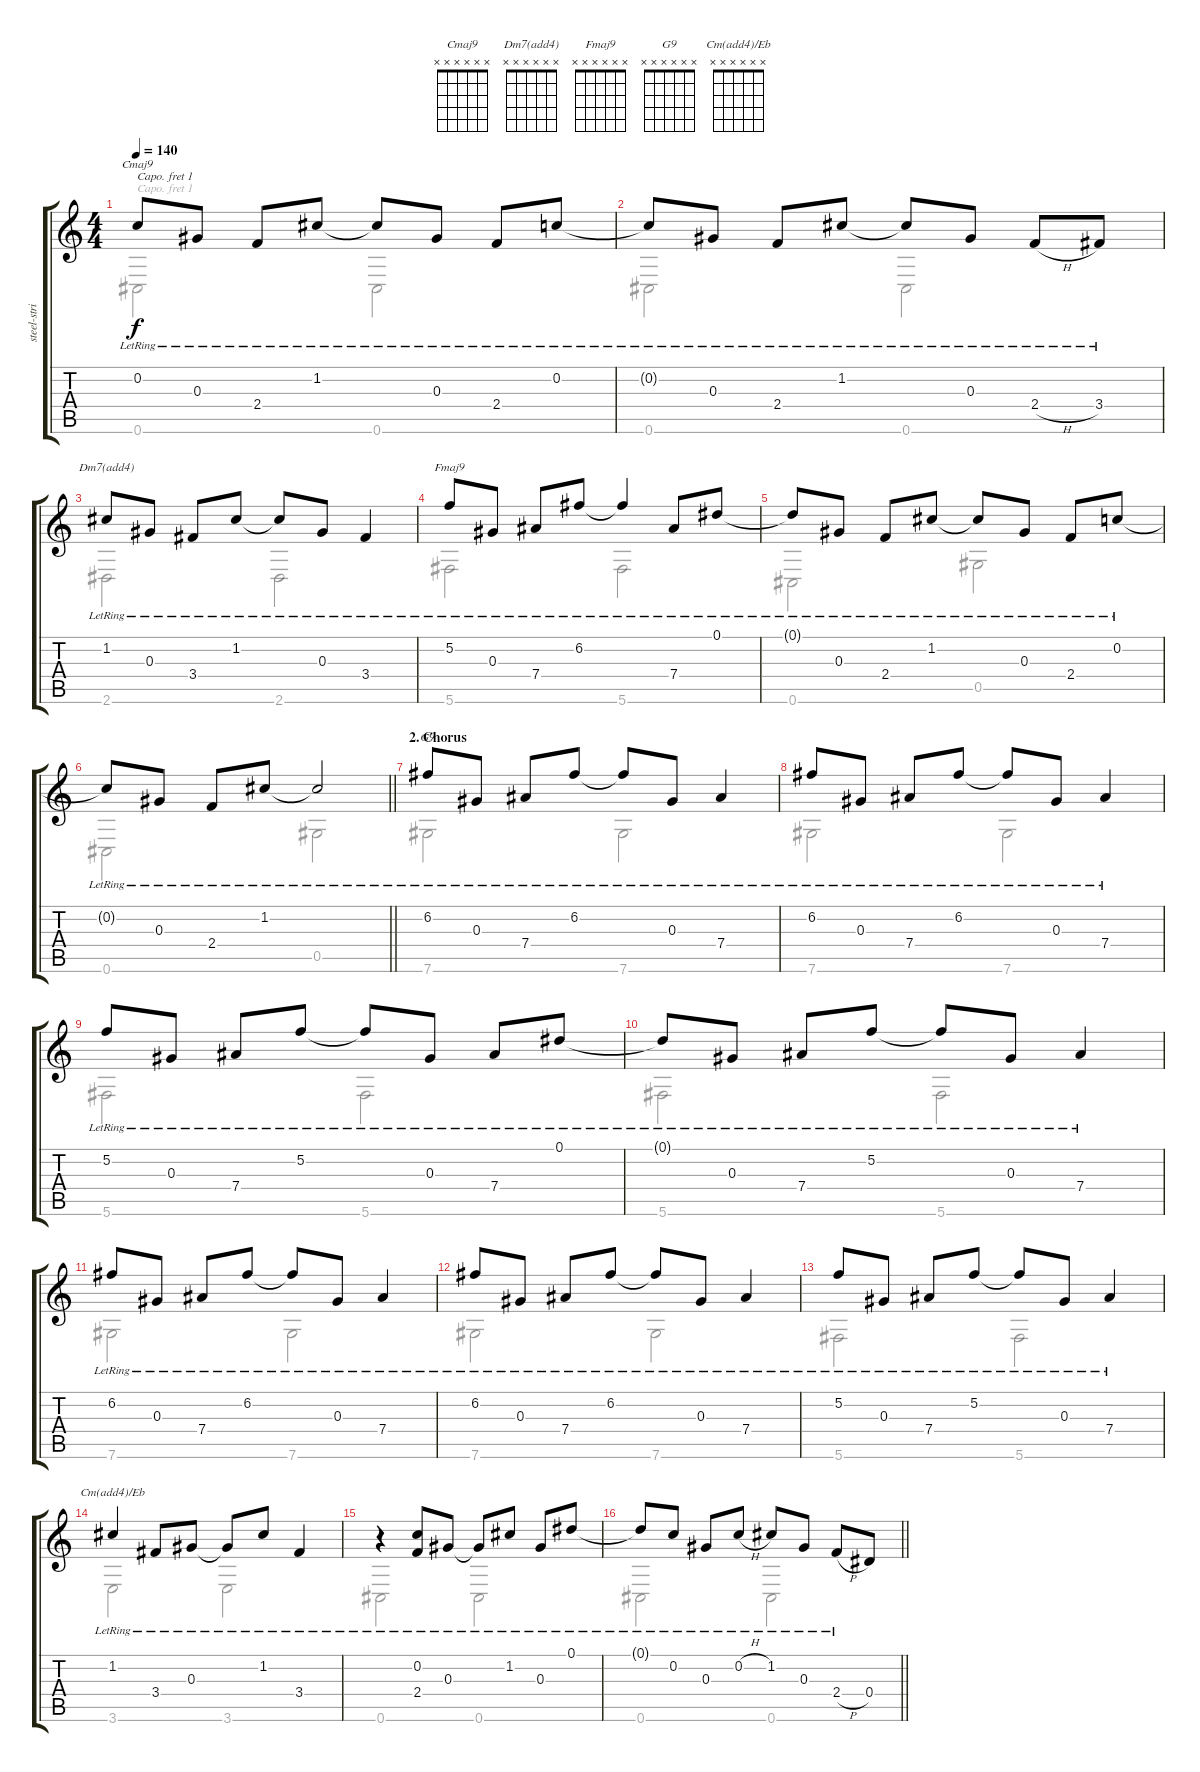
\track ("steel-stringed acoustic" "steel-stri") {instrument acousticguitarsteel}
\staff {score tabs}
\capo 1
\tuning (D4 B3 G3 D3 G2 C2) {hide}
\chord ("Cmaj9" x x x x x x)
\chord ("Dm7(add4)" x x x x x x)
\chord ("Fmaj9" x x x x x x)
\chord ("G9" x x x x x x)
\chord ("Cm(add4)/Eb" x x x x x x)
\voice
\ts (4 4)
\tempo 140
\clef g2
\ks c
0.2{lr}.8{ch "Cmaj9" dy f} 0.3{lr}.8 2.4{lr}.8 1.2{lr}.8 1.2{lr t}.8 0.3{lr}.8 2.4{lr}.8 0.2{lr}.8 |
0.2{lr t}.8 0.3{lr}.8 2.4{lr}.8 1.2{lr}.8 1.2{lr t}.8 0.3{lr}.8 2.4{h lr}.8 3.4{lr}.8 |
1.2{lr}.8{ch "Dm7(add4)"} 0.3{lr}.8 3.4{lr}.8 1.2{lr}.8 1.2{lr t}.8 0.3{lr}.8 3.4{lr}.4 |
5.2{lr}.8{ch "Fmaj9"} 0.3{lr}.8 7.4{lr}.8 6.2{lr}.8 6.2{lr t}.4 7.4{lr}.8 0.1{lr}.8 |
0.1{lr t}.8 0.3{lr}.8 2.4{lr}.8 1.2{lr}.8 1.2{lr t}.8 0.3{lr}.8 2.4{lr}.8 0.2{lr}.8 |
\barLineRight lightlight
0.2{lr t}.8 0.3{lr}.8 2.4{lr}.8 1.2{lr}.8 1.2{lr t}.2 |
\section ("" "2. Chorus")
6.2{lr}.8{ch "G9"} 0.3{lr}.8 7.4{lr}.8 6.2{lr}.8 6.2{lr t}.8 0.3{lr}.8 7.4{lr}.4 |
6.2{lr}.8 0.3{lr}.8 7.4{lr}.8 6.2{lr}.8 6.2{lr t}.8 0.3{lr}.8 7.4{lr}.4 |
5.2{lr}.8 0.3{lr}.8 7.4{lr}.8 5.2{lr}.8 5.2{lr t}.8 0.3{lr}.8 7.4{lr}.8 0.1{lr}.8 |
0.1{lr t}.8 0.3{lr}.8 7.4{lr}.8 5.2{lr}.8 5.2{lr t}.8 0.3{lr}.8 7.4{lr}.4 |
6.2{lr}.8 0.3{lr}.8 7.4{lr}.8 6.2{lr}.8 6.2{lr t}.8 0.3{lr}.8 7.4{lr}.4 |
6.2{lr}.8 0.3{lr}.8 7.4{lr}.8 6.2{lr}.8 6.2{lr t}.8 0.3{lr}.8 7.4{lr}.4 |
5.2{lr}.8 0.3{lr}.8 7.4{lr}.8 5.2{lr}.8 5.2{lr t}.8 0.3{lr}.8 7.4{lr}.4 |
1.2{lr}.4{ch "Cm(add4)/Eb"} 3.4{lr}.8 0.3{lr}.8 0.3{lr t}.8 1.2{lr}.8 3.4{lr}.4 |
r.4 (0.2{lr} 2.4{lr}).8 0.3{lr}.8 0.3{lr t}.8 1.2{lr}.8 0.3{lr}.8 0.1{lr}.8 |
\barLineRight lightlight
0.1{lr t}.8 0.2{lr}.8 0.3{lr}.8 0.2{h lr}.8 1.2{lr}.8 0.3{lr}.8 2.4{h lr}.8 0.4.8
\voice
\clef g2
\ottava regular
\simile none
\ks c
0.6.2{dy f} 0.6.2 |
0.6.2 0.6.2 |
2.6.2 2.6.2 |
5.6.2 5.6.2 |
0.6.2 0.5.2 |
\barLineRight lightlight
0.6.2 0.5.2 |
7.6.2 7.6.2 |
7.6.2 7.6.2 |
5.6.2 5.6.2 |
5.6.2 5.6.2 |
7.6.2 7.6.2 |
7.6.2 7.6.2 |
5.6.2 5.6.2 |
3.6.2 3.6.2 |
0.6.2 0.6.2 |
\barLineRight lightlight
0.6.2 0.6.2
